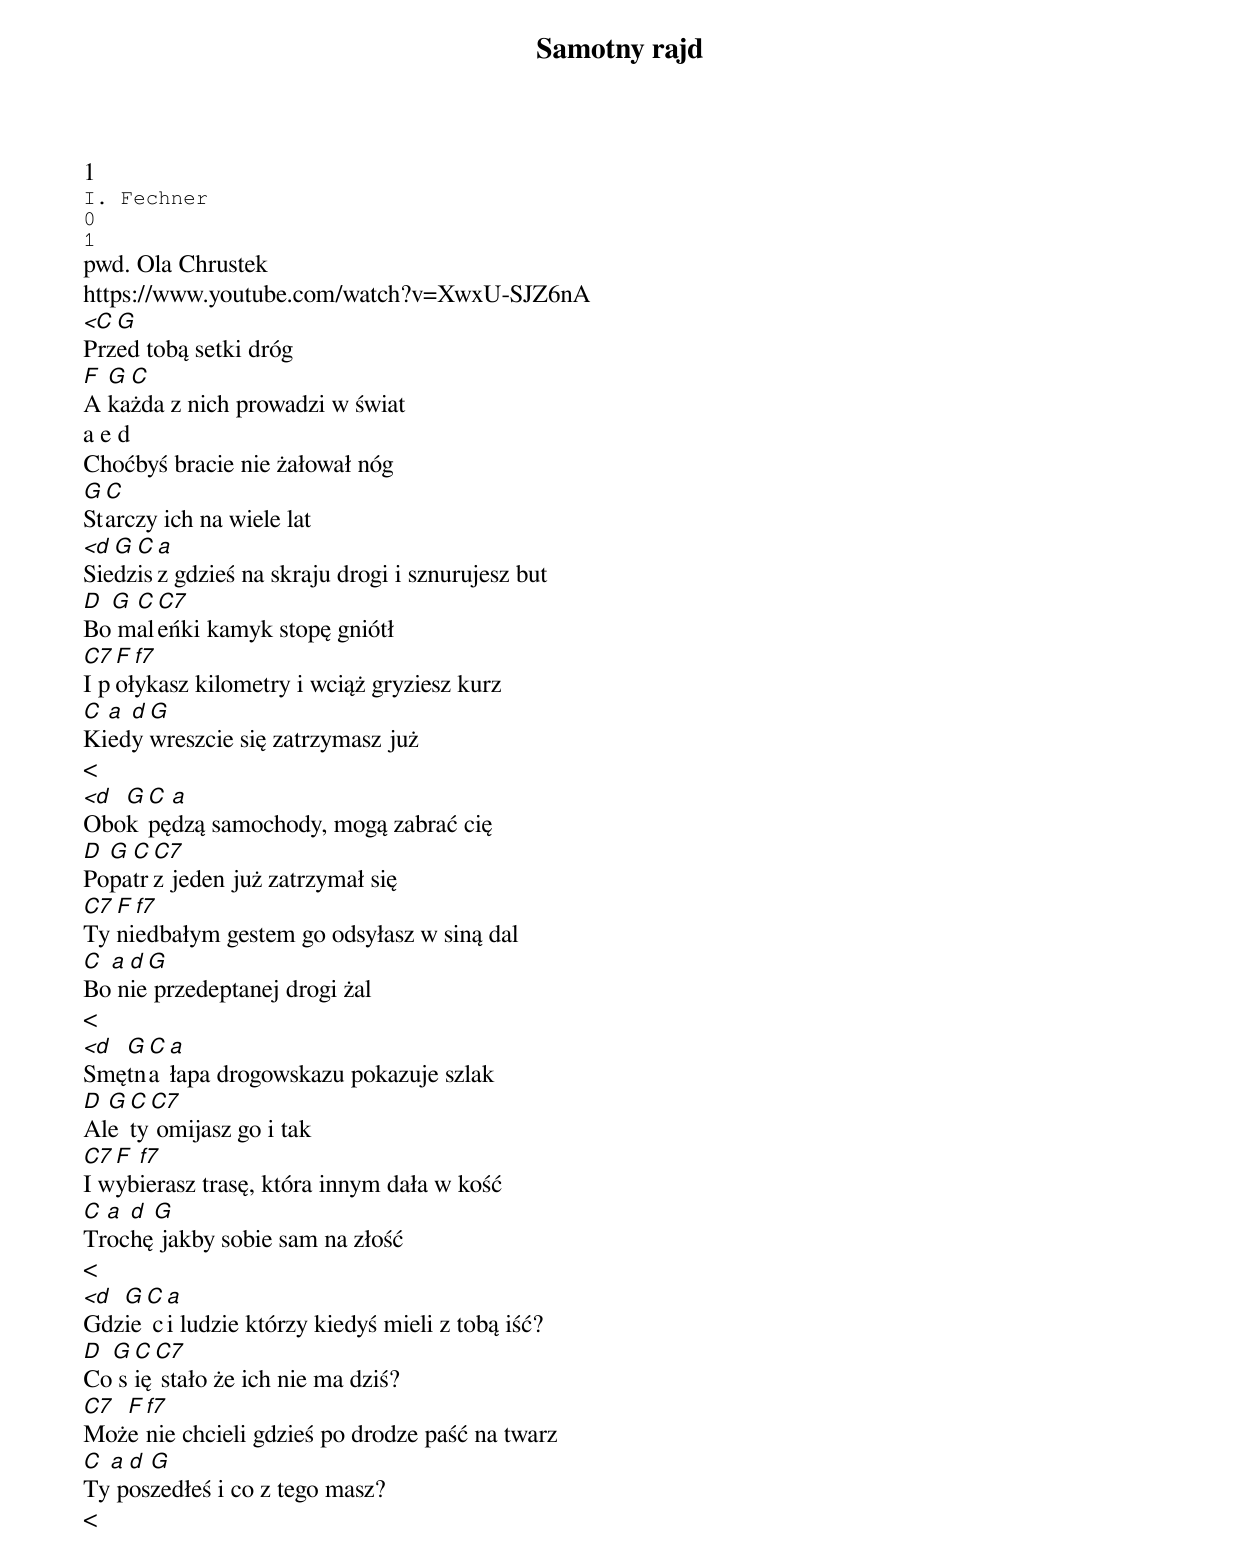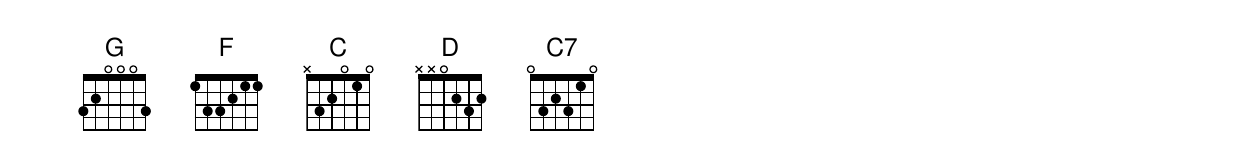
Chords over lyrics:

Samotny rajd
1
I. Fechner
0
1
pwd. Ola Chrustek
https://www.youtube.com/watch?v=XwxU-SJZ6nA
<C G
Przed tobą setki dróg
F G C
A każda z nich prowadzi w świat
a e d
Choćbyś bracie nie żałował nóg
G C
Starczy ich na wiele lat
<d G C a
Siedzisz gdzieś na skraju drogi i sznurujesz but
D G C C7
Bo maleńki kamyk stopę gniótł
C7 F f7
I połykasz kilometry i wciąż gryziesz kurz
C a d G
Kiedy wreszcie się zatrzymasz już
<
<d G C a
Obok pędzą samochody, mogą zabrać cię
D G C C7
Popatrz jeden już zatrzymał się
C7 F f7
Ty niedbałym gestem go odsyłasz w siną dal
C a d G
Bo nie przedeptanej drogi żal
<
<d G C a
Smętna łapa drogowskazu pokazuje szlak
D G C C7
Ale ty omijasz go i tak
C7 F f7
I wybierasz trasę, która innym dała w kość
C a d G
Trochę jakby sobie sam na złość
<
<d G C a
Gdzie ci ludzie którzy kiedyś mieli z tobą iść?
D G C C7
Co się stało że ich nie ma dziś?
C7 F f7
Może nie chcieli gdzieś po drodze paść na twarz
C a d G
Ty poszedłeś i co z tego masz?
<
